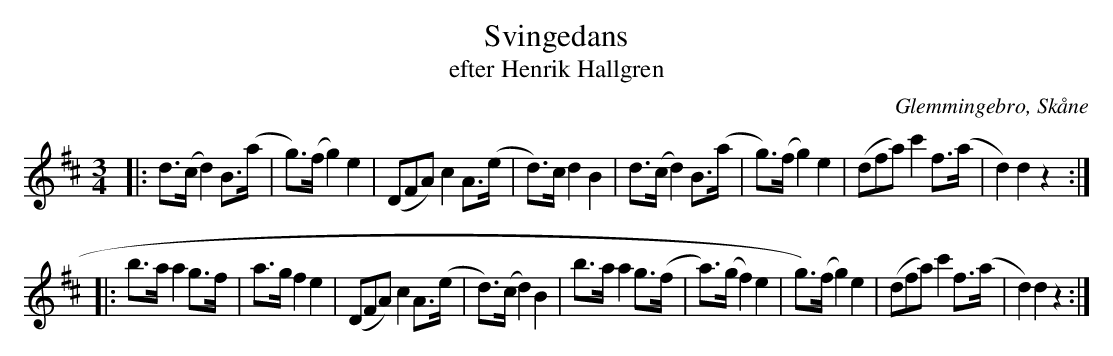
X:1
T:Svingedans
T:efter Henrik Hallgren
O:Glemmingebro, Skåne
M:3/4
L:1/8
K:D
|: d>(c d2) B>(a | g)>(f g2) e2 | 3(DFA) c2 A>(e | d)>c d2 B2 | d>(c d2) B>(a | g)>(f g2) e2 | 3(dfa) c'2 f>(a | d2) d2 z2 :|
|: b>a a2 g>f | a>g f2 e2 | 3(DFA) c2 A>(e | d)>(c d2) B2 |b>a a2 g>(f | a)>(g f2) e2 | g)>(f g2) e2 | 3(dfa) c'2 f>(a | d2) d2 z2 :|
 :|
